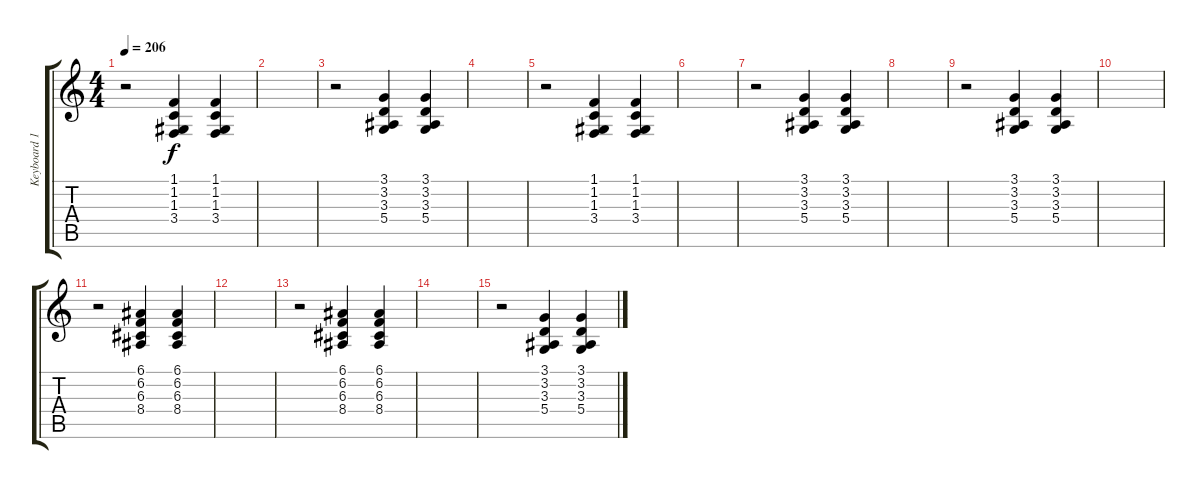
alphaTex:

\track ("Keyboard 1" "Keyboard 1") {instrument stringensemble1}
\staff {score tabs}
\tuning (E4 B3 G3 D3 A2 E2) {hide}
\ts (4 4)
\tempo 206
\clef g2
\ks c
r.2{dy f} (1.1 1.2 1.3 3.4).4 (1.1 1.2 1.3 3.4).4 |
|
r.2 (3.1 3.2 3.3 5.4).4 (3.1 3.2 3.3 5.4).4 |
|
r.2 (1.1 1.2 1.3 3.4).4 (1.1 1.2 1.3 3.4).4 |
|
r.2 (3.1 3.2 3.3 5.4).4 (3.1 3.2 3.3 5.4).4 |
|
r.2 (3.1 3.2 3.3 5.4).4 (3.1 3.2 3.3 5.4).4 |
|
r.2 (6.1 6.2 6.3 8.4).4 (6.1 6.2 6.3 8.4).4 |
|
r.2 (6.1 6.2 6.3 8.4).4 (6.1 6.2 6.3 8.4).4 |
|
r.2 (3.1 3.2 3.3 5.4).4 (3.1 3.2 3.3 5.4).4
